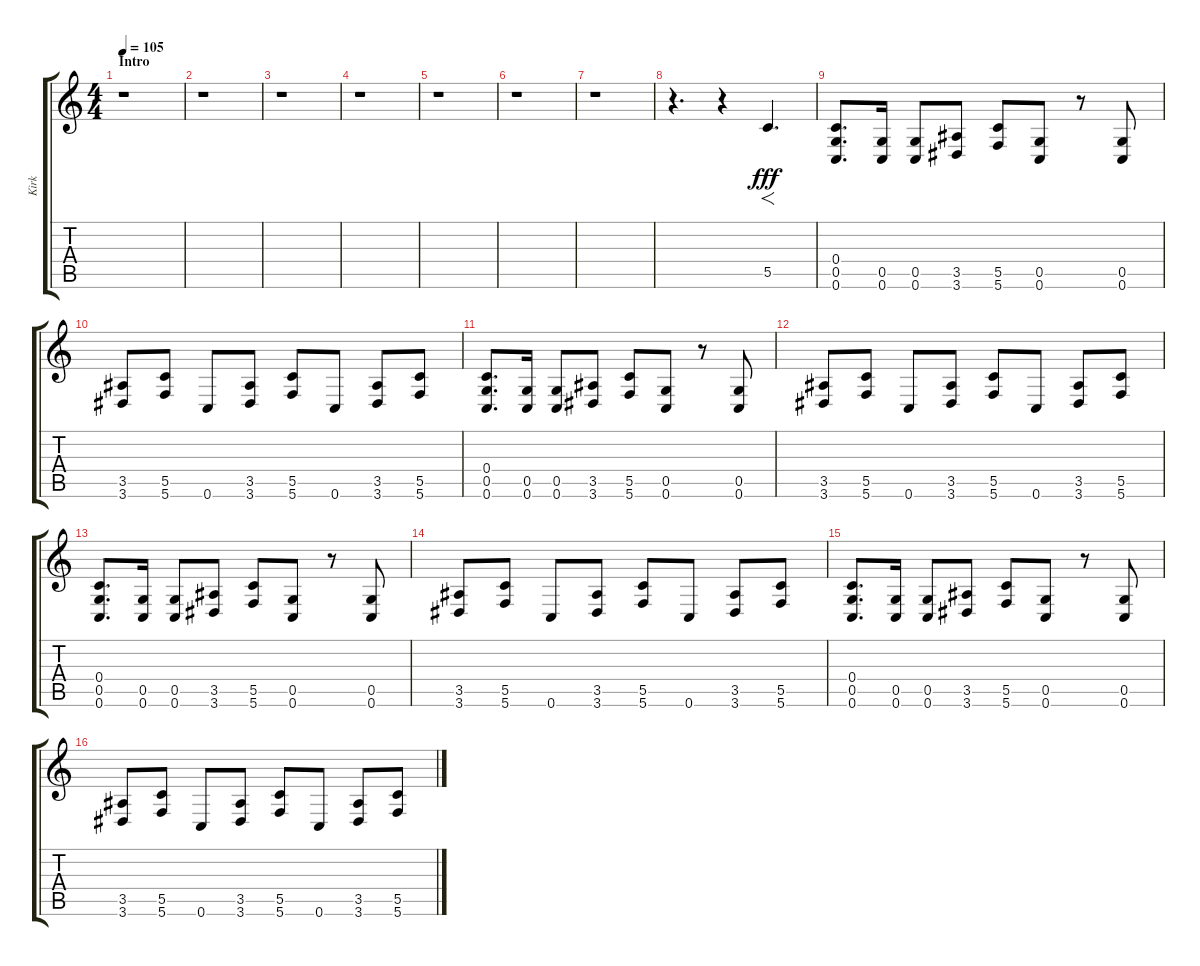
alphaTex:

\track ("Kirk" "Kirk") {instrument overdrivenguitar}
\staff {score tabs}
\tuning (D4 A3 F3 C3 G2 C2) {hide}
\ts (4 4)
\section ("" "Intro")
\tempo 105
\clef g2
\ks c
r.1{dy fff instrument overdrivenguitar} |
r.1 |
r.1 |
r.1 |
r.1 |
r.1 |
r.1 |
r.4{d} r.4 5.5.4{f d} |
(0.4 0.5 0.6).8{d} (0.5 0.6).16 (0.5 0.6).8 (3.5 3.6).8 (5.5 5.6).8 (0.5 0.6).8 r.8 (0.5 0.6).8 |
(3.5 3.6).8 (5.5 5.6).8 0.6.8 (3.5 3.6).8 (5.5 5.6).8 0.6.8 (3.5 3.6).8 (5.5 5.6).8 |
(0.4 0.5 0.6).8{d} (0.5 0.6).16 (0.5 0.6).8 (3.5 3.6).8 (5.5 5.6).8 (0.5 0.6).8 r.8 (0.5 0.6).8 |
(3.5 3.6).8 (5.5 5.6).8 0.6.8 (3.5 3.6).8 (5.5 5.6).8 0.6.8 (3.5 3.6).8 (5.5 5.6).8 |
(0.4 0.5 0.6).8{d} (0.5 0.6).16 (0.5 0.6).8 (3.5 3.6).8 (5.5 5.6).8 (0.5 0.6).8 r.8 (0.5 0.6).8 |
(3.5 3.6).8 (5.5 5.6).8 0.6.8 (3.5 3.6).8 (5.5 5.6).8 0.6.8 (3.5 3.6).8 (5.5 5.6).8 |
(0.4 0.5 0.6).8{d} (0.5 0.6).16 (0.5 0.6).8 (3.5 3.6).8 (5.5 5.6).8 (0.5 0.6).8 r.8 (0.5 0.6).8 |
(3.5 3.6).8 (5.5 5.6).8 0.6.8 (3.5 3.6).8 (5.5 5.6).8 0.6.8 (3.5 3.6).8 (5.5 5.6).8
